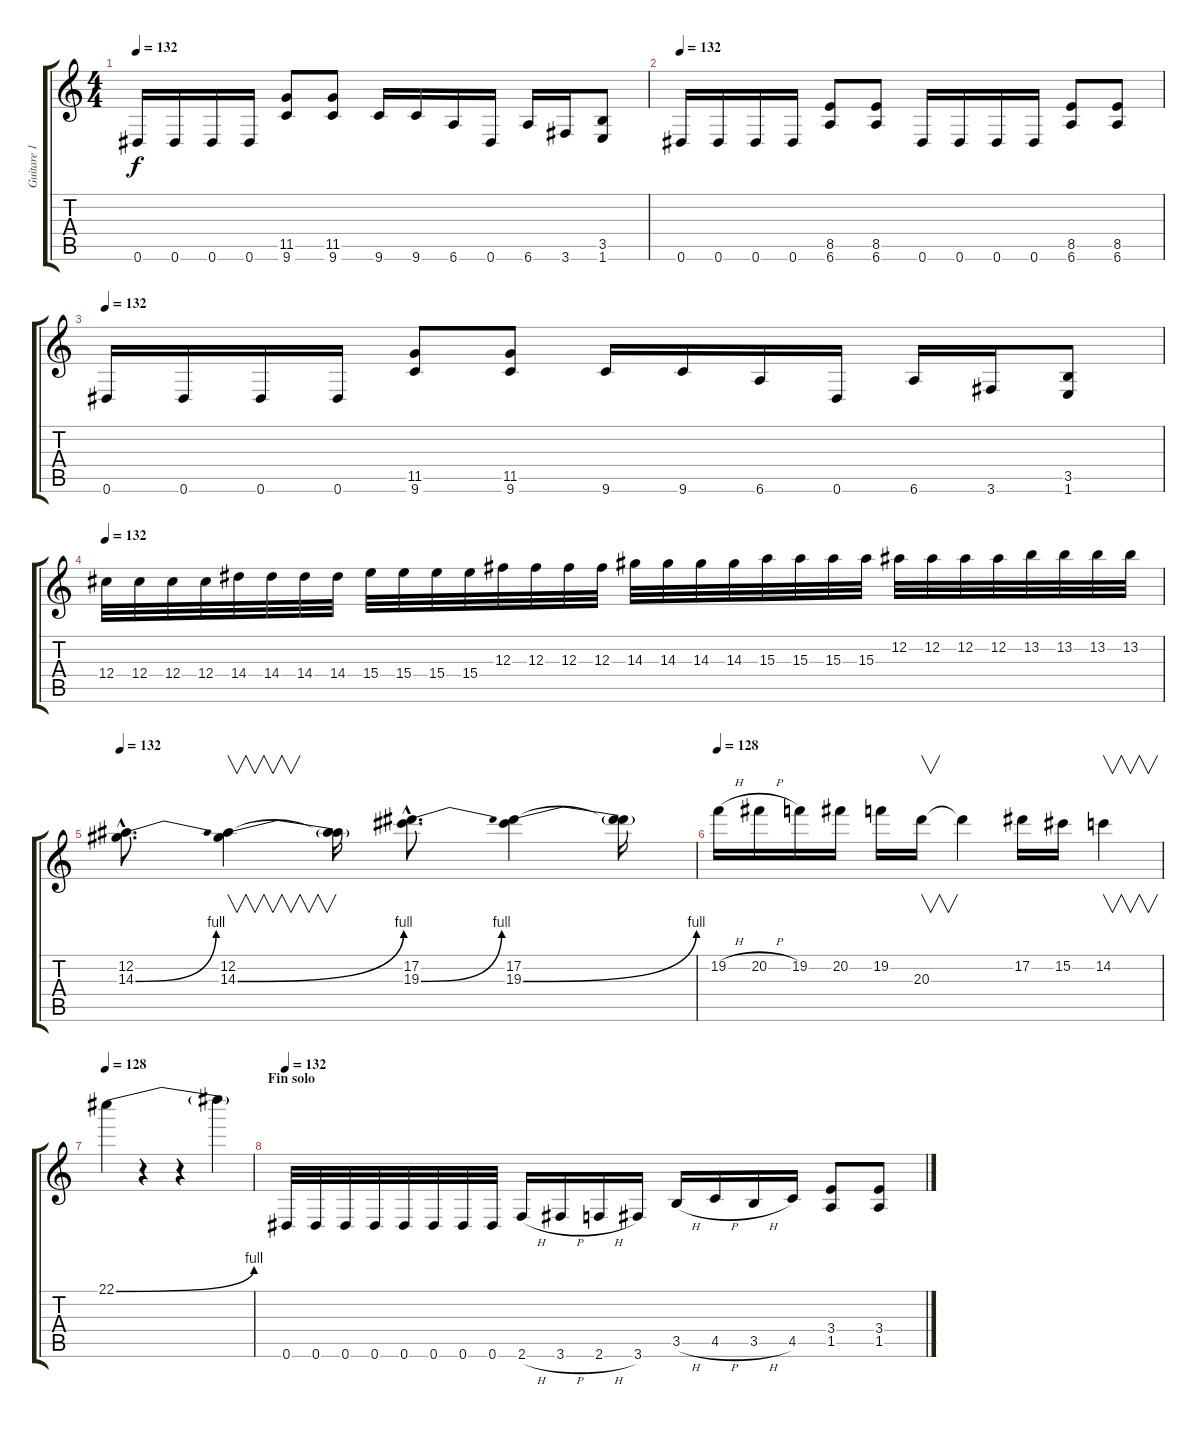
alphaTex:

\track ("Guitare 1" "Guitare 1") {instrument distortionguitar}
\staff {score tabs}
\tuning (Eb4 Bb3 Gb3 Db3 Ab2 Eb2) {hide}
\ts (4 4)
\tempo 132
\clef g2
\ks c
0.6.16{dy f} 0.6.16 0.6.16 0.6.16 (11.5 9.6).8 (11.5 9.6).8 9.6.16 9.6.16 6.6.16 0.6.16 6.6.16 3.6.16 (3.5 1.6).8 |
\tempo 132
0.6.16 0.6.16 0.6.16 0.6.16 (8.5 6.6).8 (8.5 6.6).8 0.6.16 0.6.16 0.6.16 0.6.16 (8.5 6.6).8 (8.5 6.6).8 |
\tempo 132
0.6.16 0.6.16 0.6.16 0.6.16 (11.5 9.6).8 (11.5 9.6).8 9.6.16 9.6.16 6.6.16 0.6.16 6.6.16 3.6.16 (3.5 1.6).8 |
\tempo 132
12.4.32 12.4.32 12.4.32 12.4.32 14.4.32 14.4.32 14.4.32 14.4.32 15.4.32 15.4.32 15.4.32 15.4.32 12.3.32 12.3.32 12.3.32 12.3.32 14.3.32 14.3.32 14.3.32 14.3.32 15.3.32 15.3.32 15.3.32 15.3.32 12.2.32 12.2.32 12.2.32 12.2.32 13.2.32 13.2.32 13.2.32 13.2.32 |
\tempo 132
(12.2{hac} 14.3{be (bend 0 0 60 4) hac}).8{d} (12.2 14.3{be (bend 0 0 60 4)}).4{v} (12.2{t} 14.3{t}).16 (17.2{hac} 19.3{be (bend 0 0 60 4) hac}).8{d} (17.2 19.3{be (bend 0 0 60 4)}).4 (17.2{t} 19.3{t}).16 |
\tempo 132
\tempo 128
19.2{h}.16 20.2{h}.16 19.2.16 20.2.16 19.2.16 20.3.16{v} 20.3{t}.4 17.2.16 15.2.16 14.2.4{v} |
\tempo 132
\tempo 128
22.1{be (bend 0 0 60 4)}.4 r.4 r.4 22.1{t}.4 |
\section ("" "Fin solo")
\tempo 132
0.6.32 0.6.32 0.6.32 0.6.32 0.6.32 0.6.32 0.6.32 0.6.32 2.6{h}.16 3.6{h}.16 2.6{h}.16 3.6.16 3.5{h}.16 4.5{h}.16 3.5{h}.16 4.5.16 (3.4 1.5).8 (3.4 1.5).8
